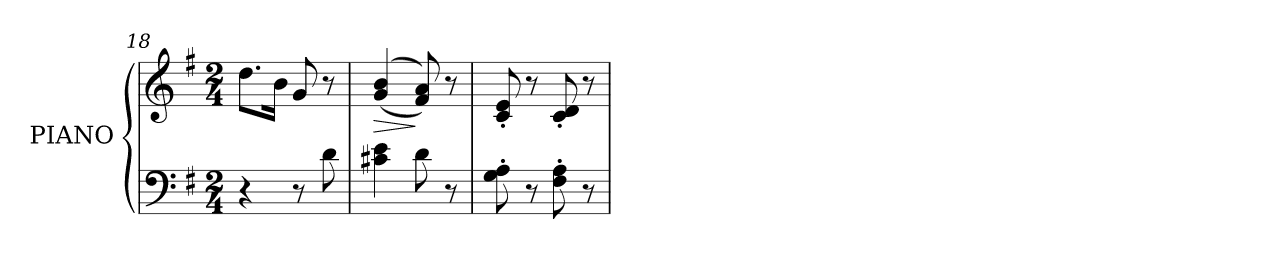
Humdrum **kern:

**kern	**kern	**dynam
*part1	*part1	*part1
*staff2	*staff1	*staff1/2
*I"PIANO	*	*
*I'Pno.	*	*
*clefF4	*clefG2	*
*k[f#]	*k[f#]	*
*M2/4	*M2/4	*
=18	=18	=18
4r	8.dd\L	.
.	16b\Jk	.
8r	8g/	.
8d\	8r	.
=19	=19	=19
!	!	!LO:HP:b
4c#X\ 4e\	(<(>4g/ 4b/	>
8d\	8f#/ 8a/))	]
8r	8r	.
=20	=20	=20
8G\' 8A\'	8c/' 8e/'	.
8r	8r	.
8F#\' 8A\'	8c/' 8d/'	.
8r	8r	.
=	=	=
*-	*-	*-
